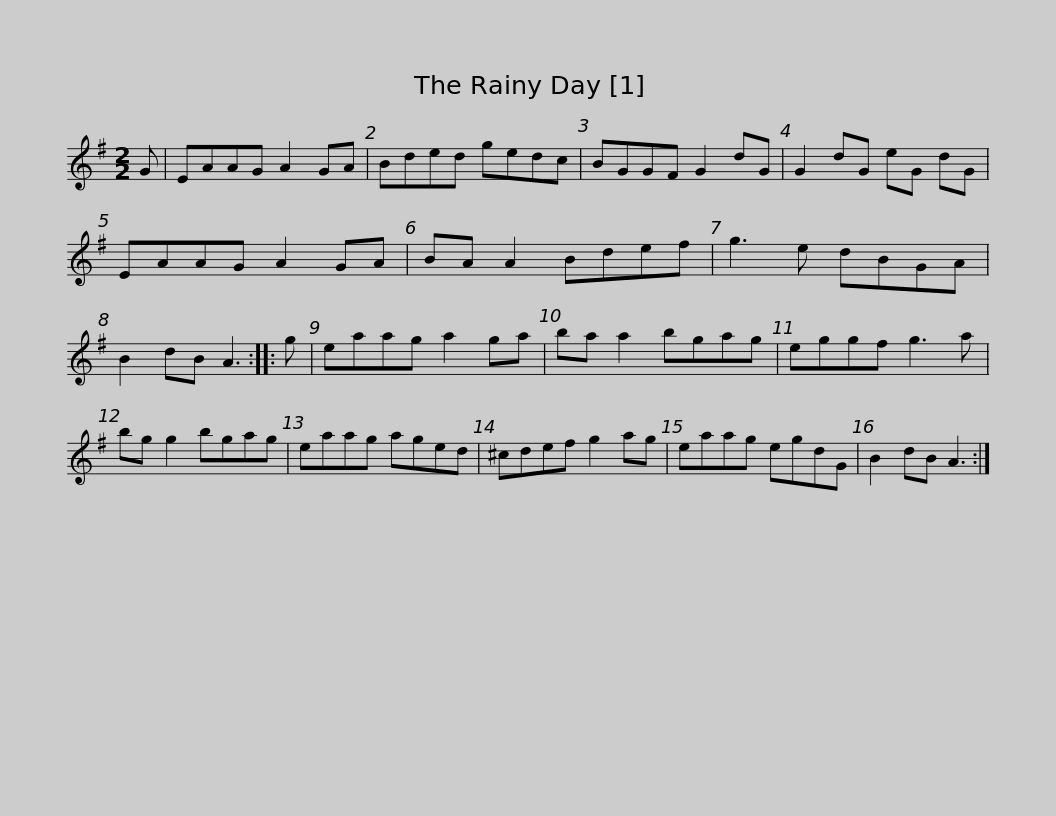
X:1
L:1/8
M:2/2
I:linebreak $
K:G
V:1 treble
V:1
 G | EAAG A2 GA | Bded gedc | BGGF G2 dG | G2 dG eG dG | %5
 EAAG A2 GA | BA A2 Bdef |$ g3 e dBGA | B2 dB A3 :: g | %10
 eaag a2 ga | ba a2 bgag | eggf g3 a |$ bg g2 bgag | eaag aged | %15
 ^cdef g2 ag | eaag egdG | B2 dB A3 :| %18
